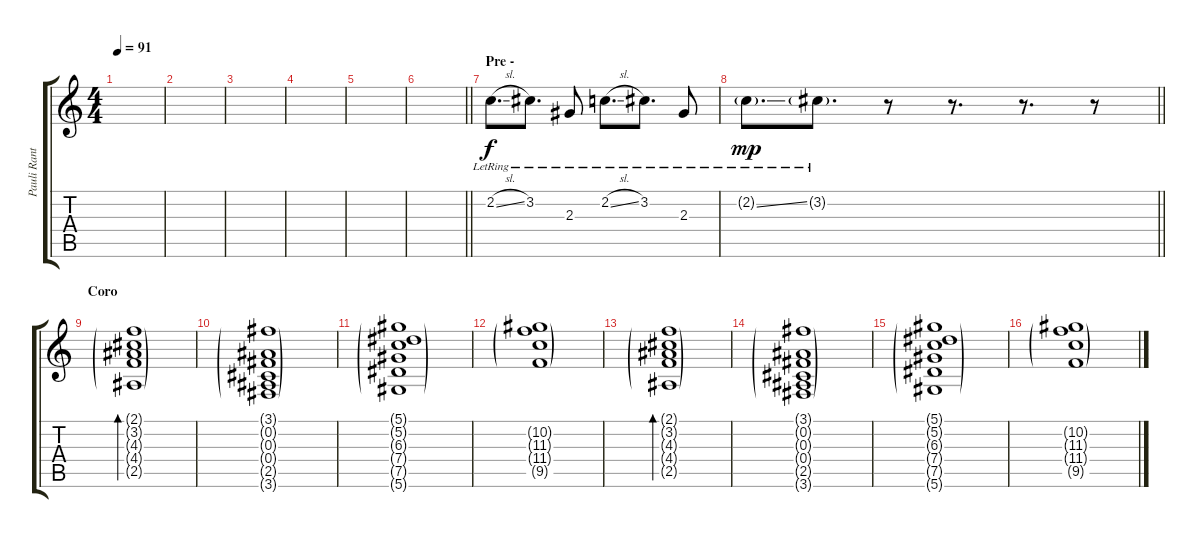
\track ("Pauli Rantasalmi" "Pauli Rant") {instrument electricguitarjazz}
\staff {score tabs}
\tuning (Eb4 Bb3 Gb3 Db3 Ab2 Eb2) {hide}
\ts (4 4)
\tempo 91
\clef g2
\ks c
|
|
|
|
|
\barLineRight lightlight
|
\section ("" "Pre -")
2.2{sl lr}.8{d} 3.2{lr}.8{d} 2.3{lr}.8 2.2{sl lr}.8{d} 3.2{lr}.8{d} 2.3{lr}.8 |
\barLineRight lightlight
2.2{ss g lr}.8{d dy mp} 3.2{g lr}.8{d} r.8 r.8{d} r.8{d} r.8 |
\section ("" "Coro")
(2.1{g} 3.2{g} 4.3{g} 4.4{g} 2.5{g}).1{bd 60} |
(3.1{g} 0.2{g} 0.3{g} 0.4{g} 2.5{g} 3.6{g}).1 |
(5.1{g} 5.2{g} 6.3{g} 7.4{g} 7.5{g} 5.6{g}).1 |
(10.2{g} 11.3{g} 11.4{g} 9.5{g}).1 |
(2.1{g} 3.2{g} 4.3{g} 4.4{g} 2.5{g}).1{bd 60} |
(3.1{g} 0.2{g} 0.3{g} 0.4{g} 2.5{g} 3.6{g}).1 |
(5.1{g} 5.2{g} 6.3{g} 7.4{g} 7.5{g} 5.6{g}).1 |
(10.2{g} 11.3{g} 11.4{g} 9.5{g}).1
